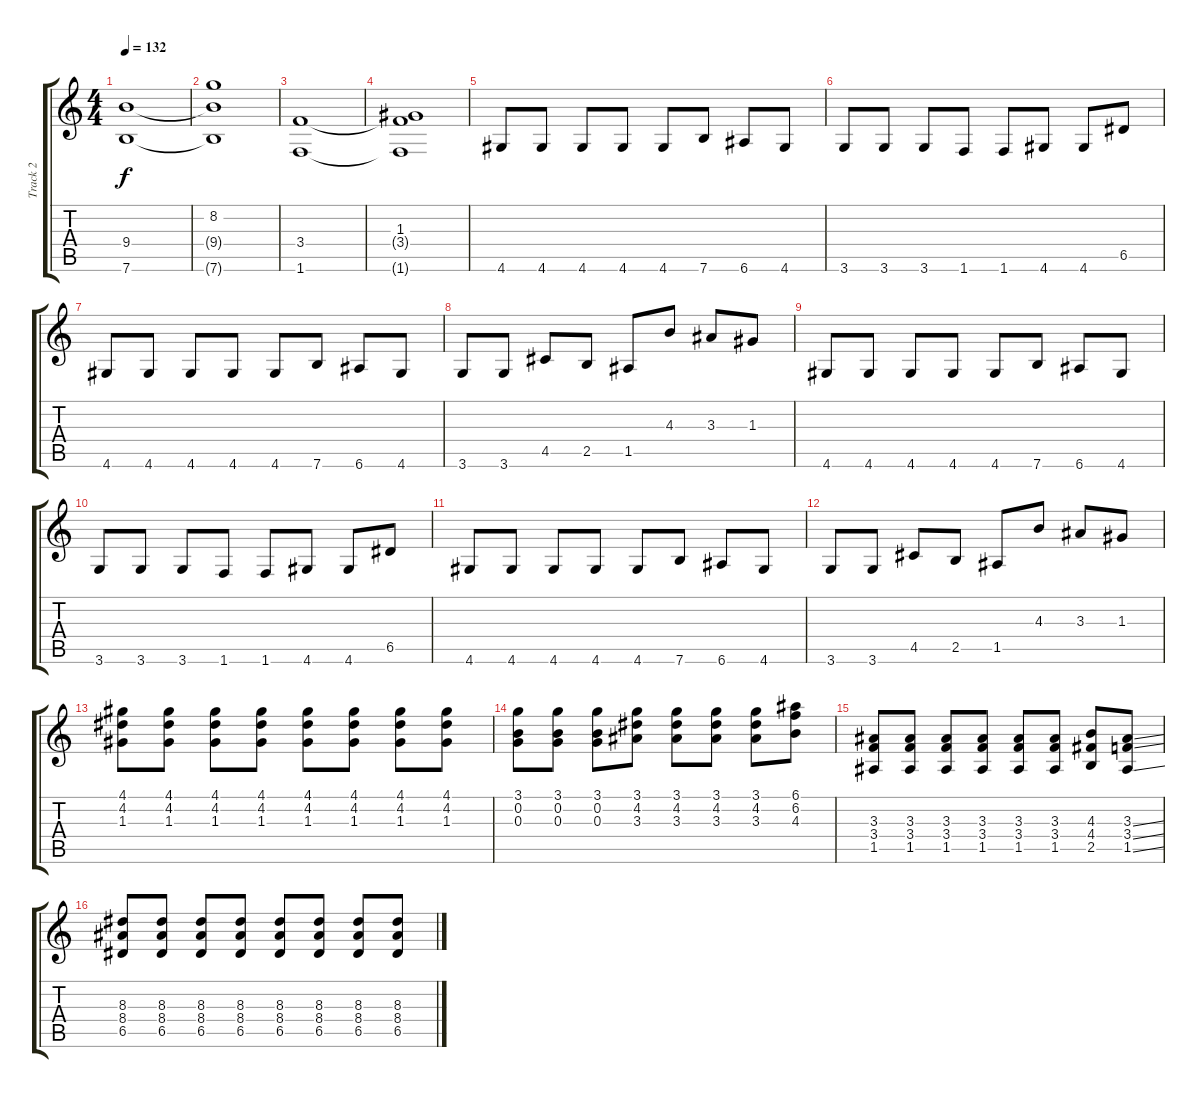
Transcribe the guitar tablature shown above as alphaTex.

\track ("Track 2" "Track 2") {instrument distortionguitar}
\staff {score tabs}
\tuning (E4 B3 G3 D3 A2 E2) {hide}
\ts (4 4)
\tempo 132
\clef g2
\ks c
(9.4 7.6).1{dy f} |
(8.2 9.4{t} 7.6{t}).1 |
(3.4 1.6).1 |
(1.3 3.4{t} 1.6{t}).1 |
4.6.8 4.6.8 4.6.8 4.6.8 4.6.8 7.6.8 6.6.8 4.6.8 |
3.6.8 3.6.8 3.6.8 1.6.8 1.6.8 4.6.8 4.6.8 6.5.8 |
4.6.8 4.6.8 4.6.8 4.6.8 4.6.8 7.6.8 6.6.8 4.6.8 |
3.6.8 3.6.8 4.5.8 2.5.8 1.5.8 4.3.8 3.3.8 1.3.8 |
4.6.8 4.6.8 4.6.8 4.6.8 4.6.8 7.6.8 6.6.8 4.6.8 |
3.6.8 3.6.8 3.6.8 1.6.8 1.6.8 4.6.8 4.6.8 6.5.8 |
4.6.8 4.6.8 4.6.8 4.6.8 4.6.8 7.6.8 6.6.8 4.6.8 |
3.6.8 3.6.8 4.5.8 2.5.8 1.5.8 4.3.8 3.3.8 1.3.8 |
(4.1 4.2 1.3).8{volume 15} (4.1 4.2 1.3).8 (4.1 4.2 1.3).8 (4.1 4.2 1.3).8 (4.1 4.2 1.3).8 (4.1 4.2 1.3).8 (4.1 4.2 1.3).8 (4.1 4.2 1.3).8 |
(3.1 0.2 0.3).8 (3.1 0.2 0.3).8 (3.1 0.2 0.3).8 (3.1 4.2 3.3).8 (3.1 4.2 3.3).8 (3.1 4.2 3.3).8 (3.1 4.2 3.3).8 (6.1 6.2 4.3).8 |
(3.3 3.4 1.5).8 (3.3 3.4 1.5).8 (3.3 3.4 1.5).8 (3.3 3.4 1.5).8 (3.3 3.4 1.5).8 (3.3 3.4 1.5).8 (4.3 4.4 2.5).8 (3.3{ss} 3.4{ss} 1.5{ss}).8 |
(8.3 8.4 6.5).8 (8.3 8.4 6.5).8 (8.3 8.4 6.5).8 (8.3 8.4 6.5).8 (8.3 8.4 6.5).8 (8.3 8.4 6.5).8 (8.3 8.4 6.5).8 (8.3 8.4 6.5).8
